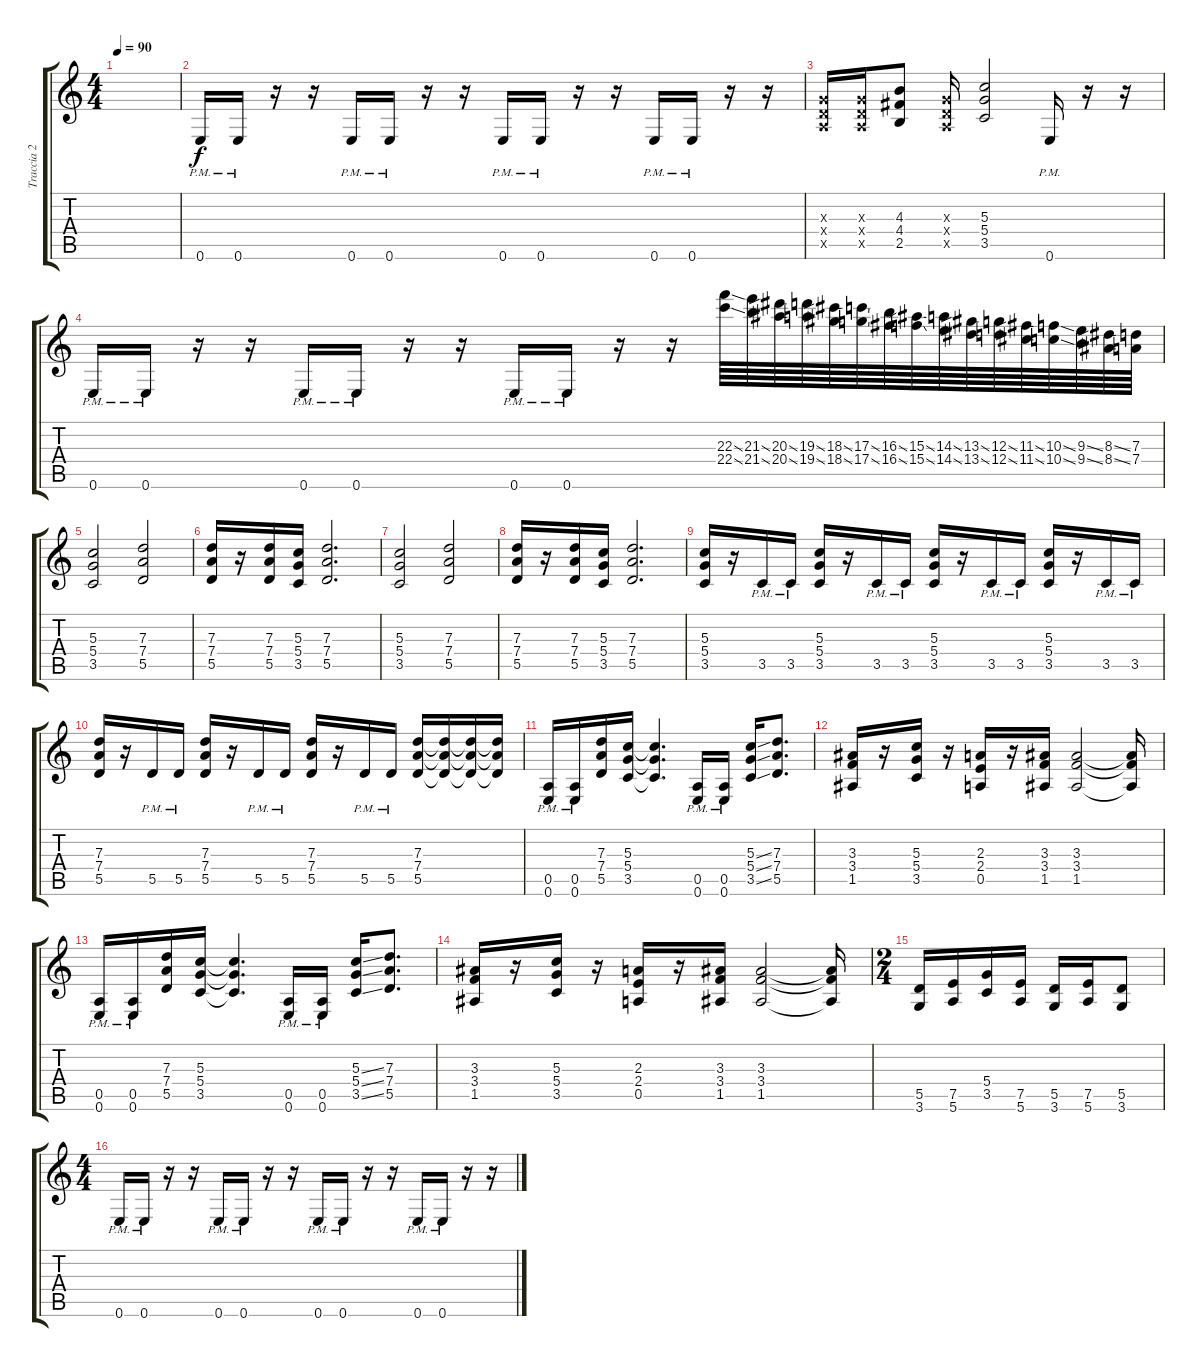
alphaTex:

\track ("Traccia 2" "Traccia 2") {instrument distortionguitar}
\staff {score tabs}
\tuning (E4 B3 G3 D3 A2 E2) {hide}
\ts (4 4)
\tempo 90
\clef g2
\ks c
|
0.6{pm}.16 0.6{pm}.16 r.16 r.16 0.6{pm}.16 0.6{pm}.16 r.16 r.16 0.6{pm}.16 0.6{pm}.16 r.16 r.16 0.6{pm}.16 0.6{pm}.16 r.16 r.16 |
(0.3{x} 0.4{x} 0.5{x}).16 (0.3{x} 0.4{x} 0.5{x}).16 (4.3 4.4 2.5).8 (0.3{x} 0.4{x} 0.5{x}).16 (5.3 5.4 3.5).2 0.6{pm}.16 r.16 r.16 |
0.6{pm}.16 0.6{pm}.16 r.16 r.16 0.6{pm}.16 0.6{pm}.16 r.16 r.16 0.6{pm}.16 0.6{pm}.16 r.16 r.16 (22.3{ss} 22.4{ss}).64 (21.3{ss} 21.4{ss}).64 (20.3{ss} 20.4{ss}).64 (19.3{ss} 19.4{ss}).64 (18.3{ss} 18.4{ss}).64 (17.3{ss} 17.4{ss}).64 (16.3{ss} 16.4{ss}).64 (15.3{ss} 15.4{ss}).64 (14.3{ss} 14.4{ss}).64 (13.3{ss} 13.4{ss}).64 (12.3{ss} 12.4{ss}).64 (11.3{ss} 11.4{ss}).64 (10.3{ss} 10.4{ss}).64 (9.3{ss} 9.4{ss}).64 (8.3{ss} 8.4{ss}).64 (7.3 7.4).64 |
(5.3 5.4 3.5).2 (7.3 7.4 5.5).2 |
(7.3 7.4 5.5).16 r.16 (7.3 7.4 5.5).16 (5.3 5.4 3.5).16 (7.3 7.4 5.5).2{d} |
(5.3 5.4 3.5).2 (7.3 7.4 5.5).2 |
(7.3 7.4 5.5).16 r.16 (7.3 7.4 5.5).16 (5.3 5.4 3.5).16 (7.3 7.4 5.5).2{d} |
(5.3 5.4 3.5).16 r.16 3.5{pm}.16 3.5{pm}.16 (5.3 5.4 3.5).16 r.16 3.5{pm}.16 3.5{pm}.16 (5.3 5.4 3.5).16 r.16 3.5{pm}.16 3.5{pm}.16 (5.3 5.4 3.5).16 r.16 3.5{pm}.16 3.5{pm}.16 |
(7.3 7.4 5.5).16 r.16 5.5{pm}.16 5.5{pm}.16 (7.3 7.4 5.5).16 r.16 5.5{pm}.16 5.5{pm}.16 (7.3 7.4 5.5).16 r.16 5.5{pm}.16 5.5{pm}.16 (7.3 7.4 5.5).16 (7.3{t} 7.4{t} 5.5{t}).16 (7.3{t} 7.4{t} 5.5{t}).16 (7.3{t} 7.4{t} 5.5{t}).16 |
(0.5{pm} 0.6{pm}).16 (0.5{pm} 0.6{pm}).16 (7.3 7.4 5.5).16 (5.3 5.4 3.5).16 (5.3{t} 5.4{t} 3.5{t}).4{d} (0.5{pm} 0.6{pm}).16 (0.5{pm} 0.6{pm}).16 (5.3{ss} 5.4{ss} 3.5{ss}).16 (7.3 7.4 5.5).8{d} |
(3.3 3.4 1.5).16 r.16 (5.3 5.4 3.5).16 r.16 (2.3 2.4 0.5).16 r.16 (3.3 3.4 1.5).16 (3.3 3.4 1.5).2 (3.3{t} 3.4{t} 1.5{t}).16 |
(0.5{pm} 0.6{pm}).16 (0.5{pm} 0.6{pm}).16 (7.3 7.4 5.5).16 (5.3 5.4 3.5).16 (5.3{t} 5.4{t} 3.5{t}).4{d} (0.5{pm} 0.6{pm}).16 (0.5{pm} 0.6{pm}).16 (5.3{ss} 5.4{ss} 3.5{ss}).16 (7.3 7.4 5.5).8{d} |
(3.3 3.4 1.5).16 r.16 (5.3 5.4 3.5).16 r.16 (2.3 2.4 0.5).16 r.16 (3.3 3.4 1.5).16 (3.3 3.4 1.5).2 (3.3{t} 3.4{t} 1.5{t}).16 |
\ts (2 4)
(5.5 3.6).16 (7.5 5.6).16 (5.4 3.5).16 (7.5 5.6).16 (5.5 3.6).16 (7.5 5.6).16 (5.5 3.6).8 |
\ts (4 4)
0.6{pm}.16 0.6{pm}.16 r.16 r.16 0.6{pm}.16 0.6{pm}.16 r.16 r.16 0.6{pm}.16 0.6{pm}.16 r.16 r.16 0.6{pm}.16 0.6{pm}.16 r.16 r.16
